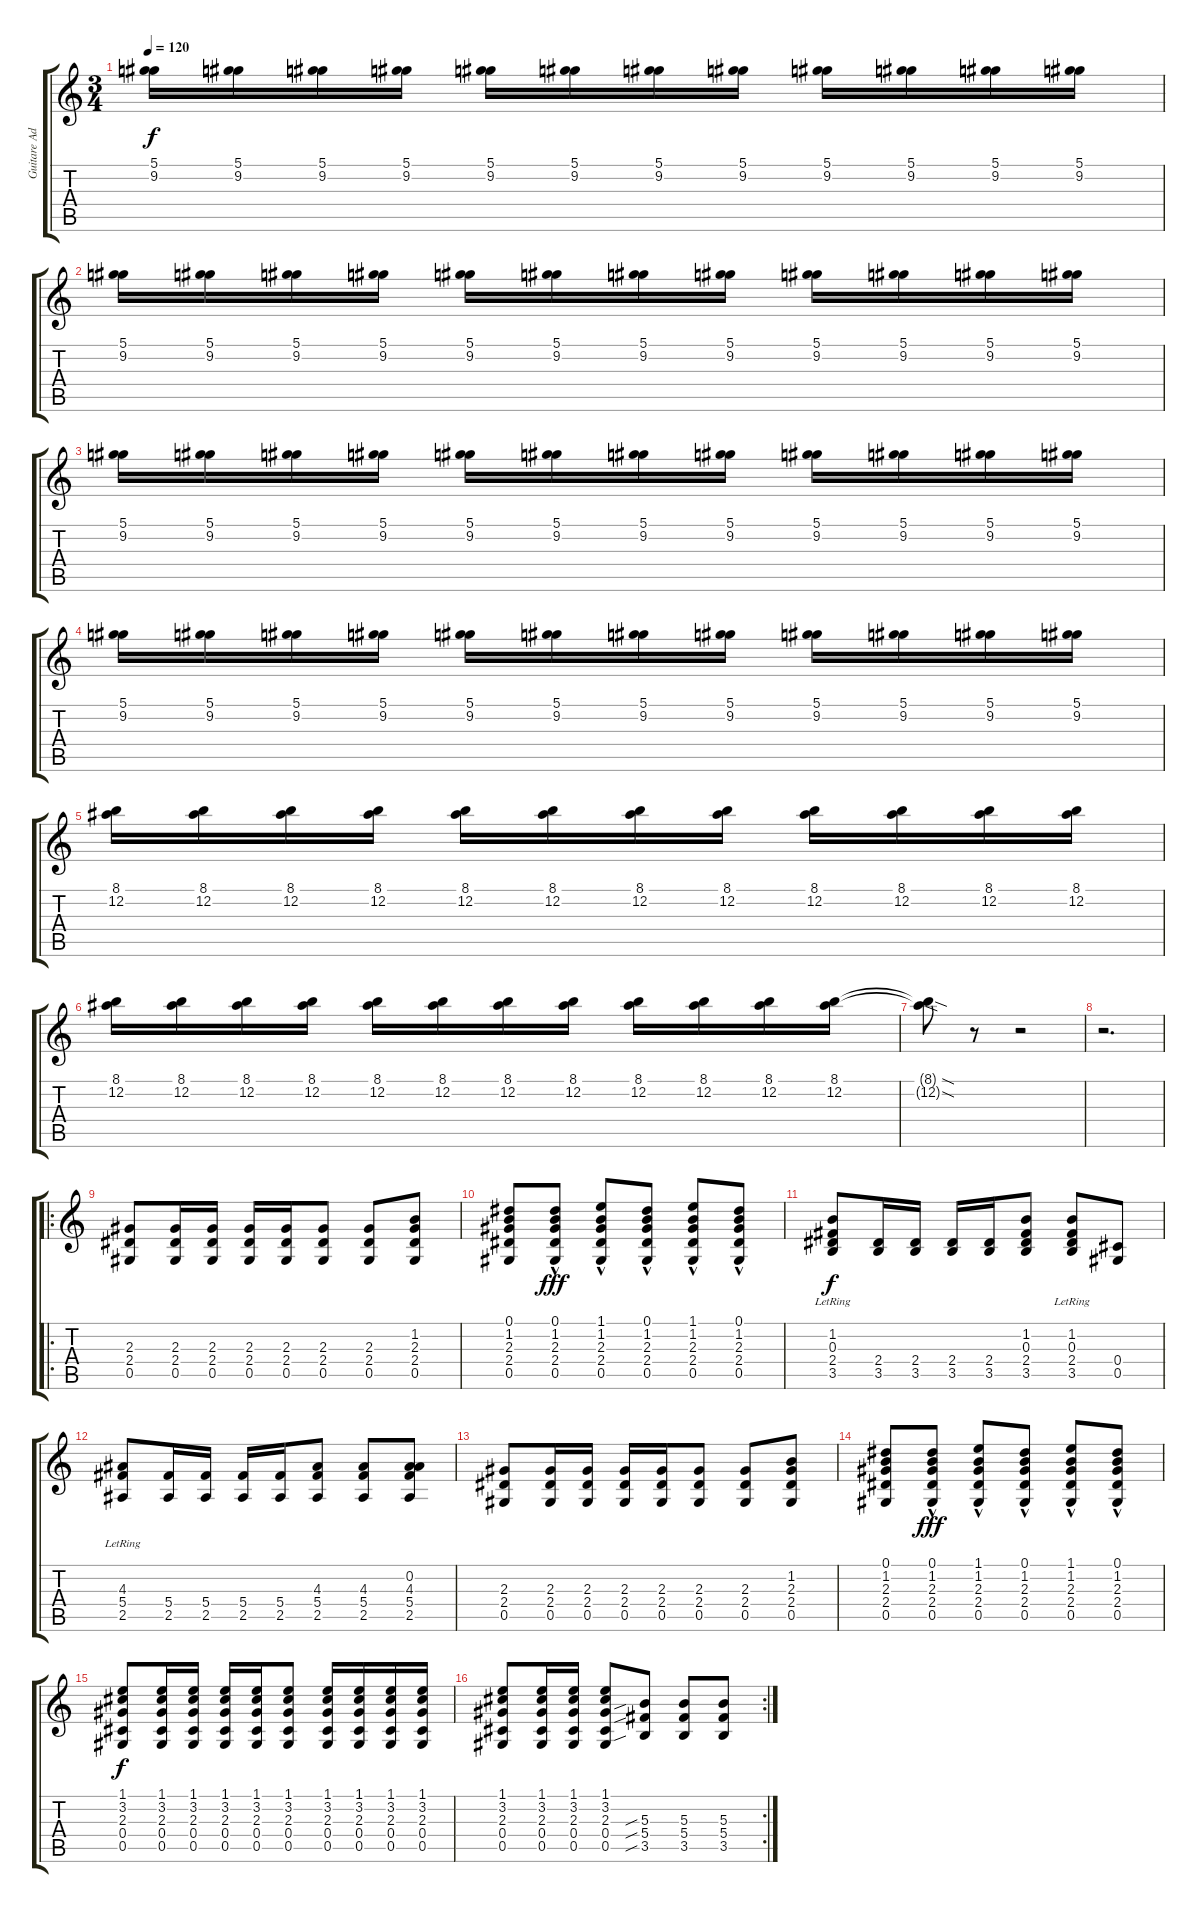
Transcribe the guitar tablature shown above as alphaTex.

\track ("Guitare Additionnelle" "Guitare Ad") {instrument distortionguitar}
\staff {score tabs}
\tuning (Eb4 Bb3 Gb3 Db3 Ab2 Db2) {hide}
\ts (3 4)
\tempo 120
\clef g2
\ks c
(5.1 9.2).16{dy f} (5.1 9.2).16 (5.1 9.2).16 (5.1 9.2).16 (5.1 9.2).16 (5.1 9.2).16 (5.1 9.2).16 (5.1 9.2).16 (5.1 9.2).16 (5.1 9.2).16 (5.1 9.2).16 (5.1 9.2).16 |
(5.1 9.2).16 (5.1 9.2).16 (5.1 9.2).16 (5.1 9.2).16 (5.1 9.2).16 (5.1 9.2).16 (5.1 9.2).16 (5.1 9.2).16 (5.1 9.2).16 (5.1 9.2).16 (5.1 9.2).16 (5.1 9.2).16 |
(5.1 9.2).16 (5.1 9.2).16 (5.1 9.2).16 (5.1 9.2).16 (5.1 9.2).16 (5.1 9.2).16 (5.1 9.2).16 (5.1 9.2).16 (5.1 9.2).16 (5.1 9.2).16 (5.1 9.2).16 (5.1 9.2).16 |
(5.1 9.2).16 (5.1 9.2).16 (5.1 9.2).16 (5.1 9.2).16 (5.1 9.2).16 (5.1 9.2).16 (5.1 9.2).16 (5.1 9.2).16 (5.1 9.2).16 (5.1 9.2).16 (5.1 9.2).16 (5.1 9.2).16 |
(8.1 12.2).16 (8.1 12.2).16 (8.1 12.2).16 (8.1 12.2).16 (8.1 12.2).16 (8.1 12.2).16 (8.1 12.2).16 (8.1 12.2).16 (8.1 12.2).16 (8.1 12.2).16 (8.1 12.2).16 (8.1 12.2).16 |
(8.1 12.2).16 (8.1 12.2).16 (8.1 12.2).16 (8.1 12.2).16 (8.1 12.2).16 (8.1 12.2).16 (8.1 12.2).16 (8.1 12.2).16 (8.1 12.2).16 (8.1 12.2).16 (8.1 12.2).16 (8.1 12.2).16 |
(8.1{sod t} 12.2{sod t}).8 r.8 r.2 |
r.2{d} |
\ro
(2.3 2.4 0.5).8 (2.3 2.4 0.5).16 (2.3 2.4 0.5).16 (2.3 2.4 0.5).16 (2.3 2.4 0.5).16 (2.3 2.4 0.5).8 (2.3 2.4 0.5).8 (1.2 2.3 2.4 0.5).8 |
(0.1 1.2 2.3 2.4 0.5).8 (0.1{hac} 1.2 2.3 2.4 0.5).8{dy fff} (1.1{hac} 1.2 2.3 2.4 0.5).8 (0.1{hac} 1.2 2.3 2.4 0.5).8 (1.1{hac} 1.2 2.3 2.4 0.5).8 (0.1{hac} 1.2 2.3 2.4 0.5).8 |
(1.2{lr} 0.3{lr} 2.4 3.5).8{dy f} (2.4 3.5).16 (2.4 3.5).16 (2.4 3.5).16 (2.4 3.5).16 (1.2 0.3 2.4 3.5).8 (1.2 0.3{lr} 2.4 3.5).8 (0.4 0.5).8 |
(4.3{lr} 5.4 2.5).8 (5.4 2.5).16 (5.4 2.5).16 (5.4 2.5).16 (5.4 2.5).16 (4.3 5.4 2.5).8 (4.3 5.4 2.5).8 (0.2 4.3 5.4 2.5).8 |
(2.3 2.4 0.5).8 (2.3 2.4 0.5).16 (2.3 2.4 0.5).16 (2.3 2.4 0.5).16 (2.3 2.4 0.5).16 (2.3 2.4 0.5).8 (2.3 2.4 0.5).8 (1.2 2.3 2.4 0.5).8 |
(0.1 1.2 2.3 2.4 0.5).8 (0.1{hac} 1.2 2.3 2.4 0.5).8{dy fff} (1.1{hac} 1.2 2.3 2.4 0.5).8 (0.1{hac} 1.2 2.3 2.4 0.5).8 (1.1{hac} 1.2 2.3 2.4 0.5).8 (0.1{hac} 1.2 2.3 2.4 0.5).8 |
(1.1 3.2 2.3 0.4 0.5).8{dy f} (1.1 3.2 2.3 0.4 0.5).16 (1.1 3.2 2.3 0.4 0.5).16 (1.1 3.2 2.3 0.4 0.5).16 (1.1 3.2 2.3 0.4 0.5).16 (1.1 3.2 2.3 0.4 0.5).8 (1.1 3.2 2.3 0.4 0.5).16 (1.1 3.2 2.3 0.4 0.5).16 (1.1 3.2 2.3 0.4 0.5).16 (1.1 3.2 2.3 0.4 0.5).16 |
\rc 2
(1.1 3.2 2.3 0.4 0.5).8 (1.1 3.2 2.3 0.4 0.5).16 (1.1 3.2 2.3 0.4 0.5).16 (1.1 3.2 2.3 0.4 0.5).8 (5.3{sib} 5.4{sib} 3.5{sib}).8 (5.3 5.4 3.5).8 (5.3 5.4 3.5).8
